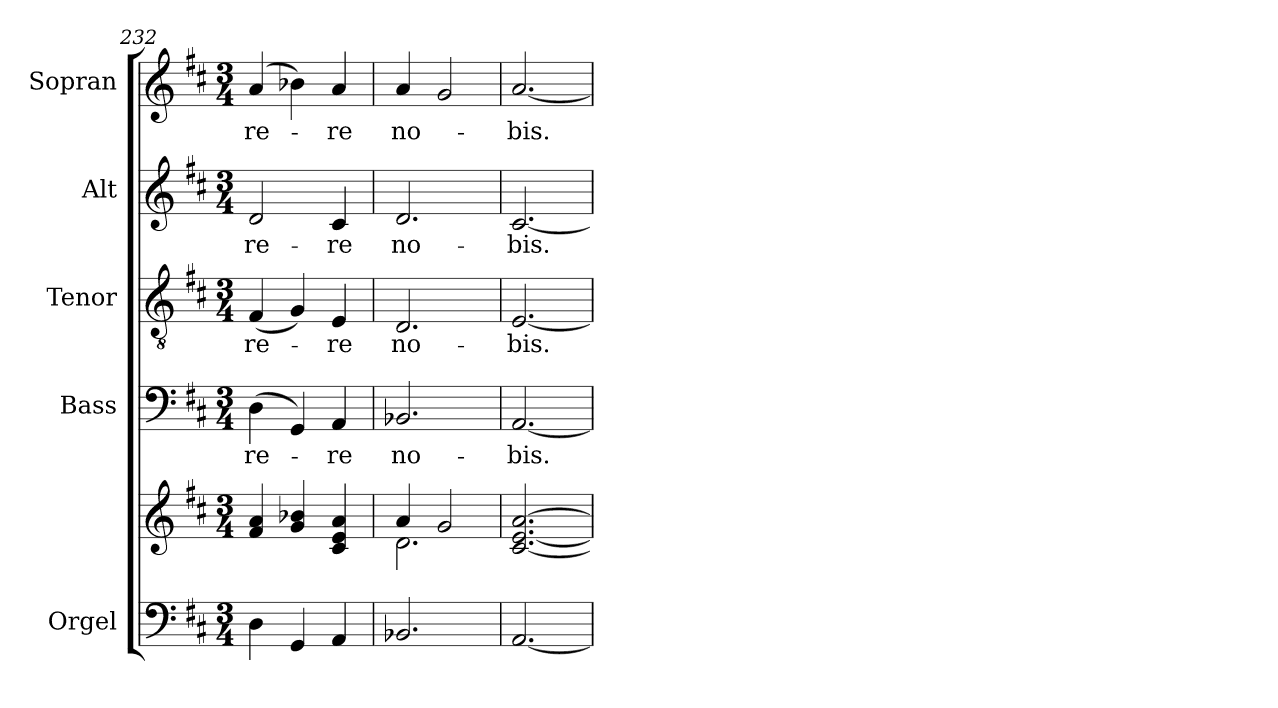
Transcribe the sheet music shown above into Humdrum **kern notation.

**kern	**kern	**kern	**text	**kern	**text	**kern	**text	**kern	**text
*part5	*part5	*part4	*part4	*part3	*part3	*part2	*part2	*part1	*part1
*staff6	*staff5	*staff4	*staff4	*staff3	*staff3	*staff2	*staff2	*staff1	*staff1
*I"Orgel	*	*I"Bass	*	*I"Tenor	*	*I"Alt	*	*I"Sopran	*
*I'Org.	*	*I'B.	*	*I'T.	*	*I'A.	*	*I'S.	*
*clefF4	*clefG2	*clefF4	*	*clefGv2	*	*clefG2	*	*clefG2	*
*k[f#c#]	*k[f#c#]	*k[f#c#]	*	*k[f#c#]	*	*k[f#c#]	*	*k[f#c#]	*
*D:	*D:	*D:	*	*D:	*	*D:	*	*D:	*
*M3/4	*M3/4	*M3/4	*	*M3/4	*	*M3/4	*	*M3/4	*
=232	=232	=232	=232	=232	=232	=232	=232	=232	=232
!	!	!	!LO:LY:b	!	!LO:LY:b	!	!LO:LY:b	!	!LO:LY:b
4D\	4f#/ 4a/	(>4D\	-re-	(<4F#/	-re-	2d/	-re-	(4a/	-re-
4GG/	4g/ 4b-X/	4GG/)	.	4G/)	.	.	.	4b-X\)	.
!	!	!	!LO:LY:b	!	!LO:LY:b	!	!LO:LY:b	!	!LO:LY:b
4AA/	4c#/ 4e/ 4a/	4AA/	-re	4E/	-re	4c#/	-re	4a/	-re
=233	=233	=233	=233	=233	=233	=233	=233	=233	=233
*	*^	*	*	*	*	*	*	*	*
!	!	!	!	!LO:LY:b	!	!LO:LY:b	!	!LO:LY:b	!	!LO:LY:b
2.BB-X/	4a/	2.d\	2.BB-X/	no-	2.D/	no-	2.d/	no-	4a/	no-
.	2g/	.	.	.	.	.	.	.	2g/	.
*	*v	*v	*	*	*	*	*	*	*	*
=234	=234	=234	=234	=234	=234	=234	=234	=234	=234
!	!	!	!LO:LY:b	!	!LO:LY:b	!	!LO:LY:b	!	!LO:LY:b
[2.AA/	[2.c#/ [2.e/ [2.a/	[2.AA/	-bis.	[2.E/	-bis.	[2.c#/	-bis.	[2.a/	-bis.
=	=	=	=	=	=	=	=	=	=
*-	*-	*-	*-	*-	*-	*-	*-	*-	*-
